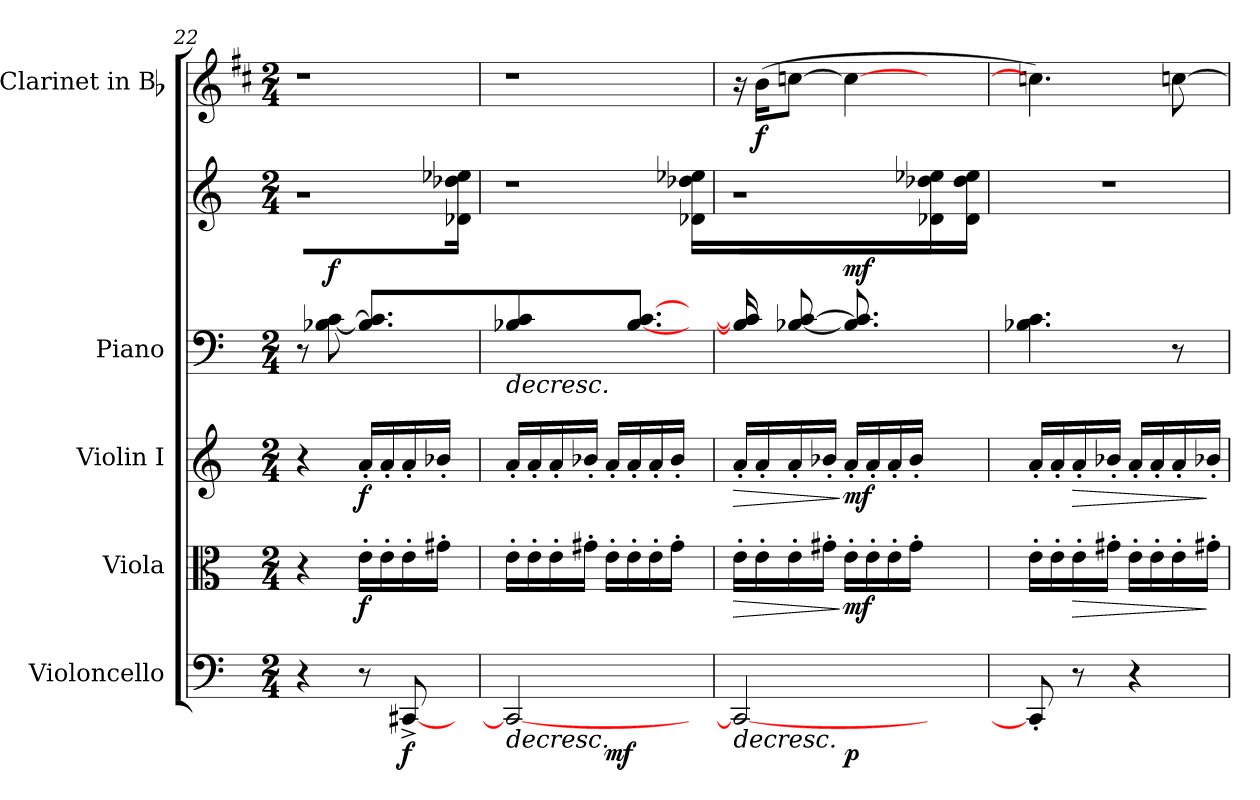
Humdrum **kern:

**kern	**dynam	**kern	**dynam	**kern	**dynam	**kern	**kern	**dynam	**kern	**dynam
*part5	*part5	*part4	*part4	*part3	*part3	*part2	*part2	*part2	*part1	*part1
*staff6	*staff6	*staff5	*staff5	*staff4	*staff4	*staff3	*staff2	*staff2/3	*staff1	*staff1
*I"Violoncello	*	*I"Viola	*	*I"Violin I	*	*I"Piano	*	*	*I"Clarinet in Bb	*
*I'Vc.	*	*I'Vla.	*	*I'Vln. I	*	*I'Pno.	*	*	*I'Cl.	*
!!LO:PB:g=z
*clefF4	*	*clefC3	*	*clefG2	*	*clefF4	*clefG2	*	*clefG2	*
*	*	*	*	*	*	*	*	*	*ITrd1c2	*
*k[]	*	*k[]	*	*k[]	*	*k[]	*k[]	*	*k[]	*
*C:	*	*C:	*	*C:	*	*C:	*C:	*	*C:	*
*M2/4	*	*M2/4	*	*M2/4	*	*M2/4	*M2/4	*	*M2/4	*
*MM88	*	*MM88	*	*MM88	*	*MM88	*MM88	*	*MM88	*
=22	=22	=22	=22	=22	=22	=22	=22	=22	=22	=22
!	!	!	!	!	!	!	!LO:N:vis=1	!	!LO:N:vis=1	!
4r	.	4r	.	4r	.	8r	2r	.	2r	.
.	.	.	.	.	.	[<8B-Xi\ [>8ci	.	f	.	.
8r	.	16e'i\LL	f	16a'i/LL	f	8.B-i/] 8.ci]L	.	.	.	.
.	.	16e'i\	.	16a'i/	.	.	.	.	.	.
[<8CC#X^i/	f	16e'i\	.	16a'i/	.	.	.	.	.	.
.	.	16g#X'i\JJ	.	16b-X'i/JJ	.	8ryy	.	.	.	.
16ryy	.	16ryy	.	16ryy	.	.	16d-Xi\ 16dd-Xi 16ee-XiJk	.	16ryy	.
=23	=23	=23	=23	=23	=23	=23	=23	=23	=23	=23
!	!LO:HP:b	!	!	!	!	!	!LO:N:vis=1	!LO:HP:b=2	!LO:N:vis=1	!
*^	*	*	*	*	*	*	*	*	*	*
2CC#i/_<	4ryy	>	16e'i\LL	.	16a'i/LL	.	4B-Xi\ 4ci	2r	>	2r	.
.	.	.	16e'i\	.	16a'i/	.	.	.	.	.	.
.	.	.	16e'i\	.	16a'i/	.	.	.	.	.	.
.	.	.	16g#X'i\JJ	.	16b-X'i/JJ	.	.	.	.	.	.
.	4ryy	mf	16e'i\LL	.	16a'i/LL	.	16ryy	.	.	.	.
.	.	.	16e'i\	.	16a'i/	.	[<8.B-i/ [>8.ciJ	.	.	.	.
.	.	.	16e'i\	.	16a'i/	.	.	.	.	.	.
.	.	.	16g#'i\JJ	.	16b-'i/JJ	.	.	.	.	.	.
16ryy	16ryy	]	16ryy	.	16ryy	.	16ryy	16d-Xi\ 16dd-Xi 16ee-XiKL	.	16ryy	.
=24	=24	=24	=24	=24	=24	=24	=24	=24	=24	=24	=24
!	!	!LO:HP:b	!	!LO:HP:b	!	!LO:HP:b	!	!LO:N:vis=1	!	!	!
2CC#i/_<	4ryy	>	16e'i\LL	>	16a'i/LL	>	16B-i/] 16ci]LL	2r	.	16r	.
.	.	.	16e'i\	.	16a'i/	.	16ryy	.	.	(16ai\KL	f
.	.	.	16e'i\	.	16a'i/	.	[<8B-Xi/ [>8ciJ	.	.	[>8b-Xi\J	.
.	.	.	16g#X'i\JJ	.	16b-X'i/JJ	.	.	.	.	.	.
.	4.ryy	p	16e'i\LL	] mf	16a'i/LL	] mf	8.B-i/] 8.ci]L	.	mf	4b-i\_>	.
.	.	.	16e'i\	.	16a'i/	.	.	.	.	.	.
.	.	.	16e'i\	.	16a'i/	.	.	.	.	.	.
.	.	.	16g#'i\JJ	.	16b-'i/JJ	.	8.ryy	.	.	.	.
8ryy	.	]	8ryy	.	8ryy	.	.	16d-Xi\ 16dd-Xi 16ee-XiJ	]	8ryy	.
.	.	.	.	.	.	.	.	16d-i\ 16dd-i 16ee-iJk	.	.	.
=25	=25	=25	=25	=25	=25	=25	=25	=25	=25	=25	=25
!	!	!	!	!	!	!	!	!LO:N:vis=1	!	!	!
*v	*v	*	*	*	*	*	*	*	*	*	*
8CC#'i/]	.	16e'i\LL	.	16a'i/LL	.	4.B-Xi\ 4.ci	2r	.	4.b-Xi\])	.
.	.	16e'i\	.	16a'i/	.	.	.	.	.	.
!	!	!	!LO:HP:b	!	!LO:HP:b	!	!	!	!	!
8r	.	16e'i\	>	16a'i/	>	.	.	.	.	.
.	.	16g#X'i\JJ	.	16b-X'i/JJ	.	.	.	.	.	.
4r	.	16e'i\LL	.	16a'i/LL	.	.	.	.	.	.
.	.	16e'i\	.	16a'i/	.	.	.	.	.	.
.	.	16e'i\	.	16a'i/	.	8r	.	.	[>8b-Xi\	.
.	.	16g#X'i\JJ	]	16b-X'i/JJ	]	.	.	.	.	.
=	=	=	=	=	=	=	=	=	=	=
*-	*-	*-	*-	*-	*-	*-	*-	*-	*-	*-
